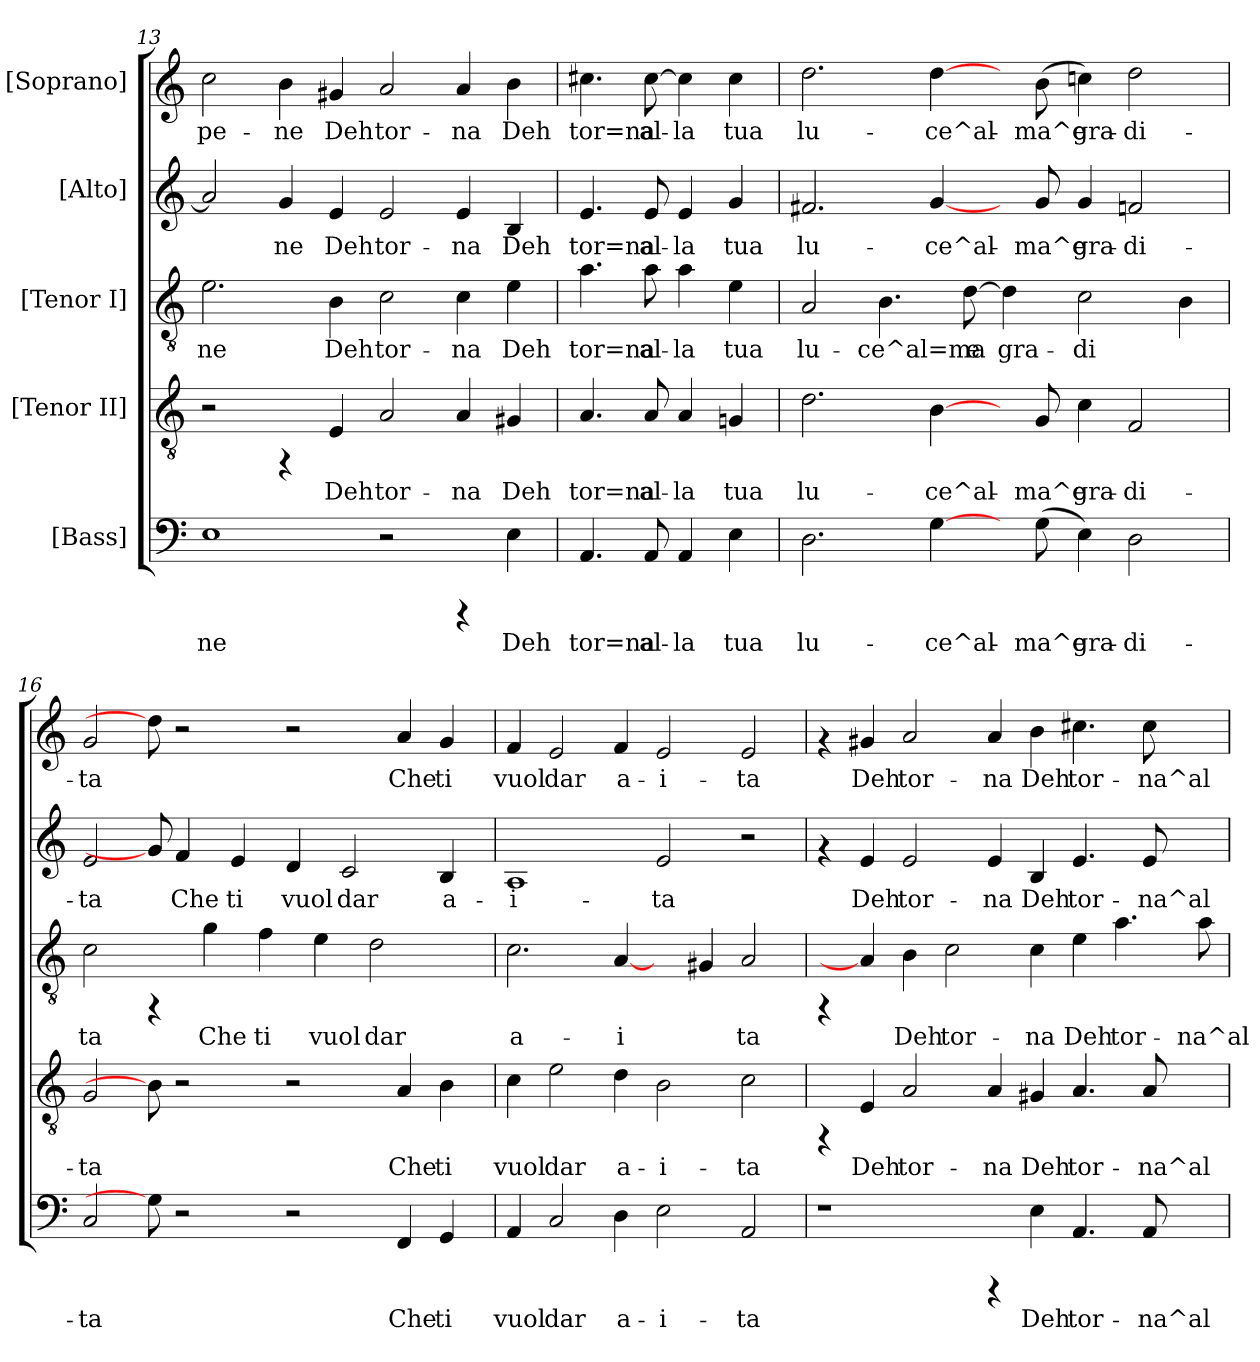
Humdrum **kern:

**kern	**text	**kern	**text	**kern	**text	**kern	**text	**kern	**text
*part5	*part5	*part4	*part4	*part3	*part3	*part2	*part2	*part1	*part1
*staff5	*staff5	*staff4	*staff4	*staff3	*staff3	*staff2	*staff2	*staff1	*staff1
*I"[Bass]	*	*I"[Tenor II]	*	*I"[Tenor I]	*	*I"[Alto]	*	*I"[Soprano]	*
!!LO:PB:g=z
*clefF4	*	*clefGv2	*	*clefGv2	*	*clefG2	*	*clefG2	*
*k[]	*	*k[]	*	*k[]	*	*k[]	*	*k[]	*
*C:	*	*C:	*	*C:	*	*C:	*	*C:	*
=13	=13	=13	=13	=13	=13	=13	=13	=13	=13
!	!LO:LY:b:cj	!	!	!	!LO:LY:b:cj	!	!LO:LY:b:cj	!	!LO:LY:b:cj
1E	-ne	2r	.	2.e\	-ne	2a/]	--	2cc\	pe-
!	!	!	!	!	!	!	!LO:LY:b:cj	!	!LO:LY:b:cj
.	.	4rFF	.	.	.	4g/	-ne	4b\	-ne
!	!	!	!LO:LY:b:cj	!	!LO:LY:b:cj	!	!LO:LY:b:cj	!	!LO:LY:b:cj
.	.	4E/	Deh	4B\	Deh	4e/	Deh	4g#X/	Deh
!	!	!	!LO:LY:b:cj	!	!LO:LY:b:cj	!	!LO:LY:b:cj	!	!LO:LY:b:cj
2r	.	2A/	tor-	2c\	tor-	2e/	tor-	2a/	tor-
!	!	!	!LO:LY:b:cj	!	!LO:LY:b:cj	!	!LO:LY:b:cj	!	!LO:LY:b:cj
4rCCC	.	4A/	-na	4c\	-na	4e/	-na	4a/	-na
!	!LO:LY:b:cj	!	!LO:LY:b:cj	!	!LO:LY:b:cj	!	!LO:LY:b:cj	!	!LO:LY:b:cj
4E\	Deh	4G#X/	Deh	4e\	Deh	4B/	Deh	4b\	Deh
=14	=14	=14	=14	=14	=14	=14	=14	=14	=14
!	!LO:LY:b:cj	!	!LO:LY:b:cj	!	!LO:LY:b:cj	!	!LO:LY:b:cj	!	!LO:LY:b:cj
4.AA/	tor=na	4.A/	tor=na	4.a\	tor=na	4.e/	tor=na	4.cc#X\	tor=na
!	!LO:LY:b:cj	!	!LO:LY:b:cj	!	!LO:LY:b:cj	!	!LO:LY:b:cj	!	!LO:LY:b:cj
8AA/	al-	8A/	al-	8a\	al-	8e/	al-	[<8cc#\	al-
!	!LO:LY:b:cj	!	!LO:LY:b:cj	!	!LO:LY:b:cj	!	!LO:LY:b:cj	!	!LO:LY:b:cj
4AA/	-la	4A/	-la	4a\	-la	4e/	-la	4cc#\]	-la
!	!LO:LY:b:cj	!	!LO:LY:b:cj	!	!LO:LY:b:cj	!	!LO:LY:b:cj	!	!LO:LY:b:cj
4E\	tua	4Gn/	tua	4e\	tua	4g/	tua	4cc#\	tua
=15	=15	=15	=15	=15	=15	=15	=15	=15	=15
!	!LO:LY:b:cj	!	!LO:LY:b:cj	!	!LO:LY:b:cj	!	!LO:LY:b:cj	!	!LO:LY:b:cj
2.D\	lu-	2.d\	lu-	2A/	lu-	2.f#X/	lu-	2.dd\	lu-
!	!	!	!	!	!LO:LY:b:cj	!	!	!	!
.	.	.	.	4.B\	-ce^al=ma	.	.	.	.
!	!LO:LY:b:cj	!	!LO:LY:b:cj	!	!	!	!LO:LY:b:cj	!	!LO:LY:b:cj
[4G\	-ce^al-	[4B\	-ce^al-	.	.	[4g/	-ce^al-	[4dd\	-ce^al-
!	!	!	!	!	!LO:LY:b:cj	!	!	!	!
.	.	.	.	[<8d\	e	.	.	.	.
!	!	!	!	!	!LO:LY:b:cj	!	!	!	!
8ryy	.	8ryy	.	4d\]	gra-	8ryy	.	8ryy	.
!	!LO:LY:b:cj	!	!LO:LY:b:cj	!	!	!	!LO:LY:b:cj	!	!LO:LY:b:cj
(<8G\	-ma^e	8G/	-ma^e	.	.	8g/	-ma^e	(<8b\	-ma^e
!	!LO:LY:b:cj	!	!LO:LY:b:cj	!	!LO:LY:b:cj	!	!LO:LY:b:cj	!	!LO:LY:b:cj
4E\)	gra-	4c\	gra-	2c\	-di-	4g/	gra-	4ccn\)	gra-
!	!LO:LY:b:cj	!	!LO:LY:b:cj	!	!	!	!LO:LY:b:cj	!	!LO:LY:b:cj
2D\	-di-	2F/	-di-	.	.	2fn/	-di-	2dd\	-di-
!	!	!	!	!	!LO:LY:b:cj	!	!	!	!
.	.	.	.	4B\	--	.	.	.	.
=16	=16	=16	=16	=16	=16	=16	=16	=16	=16
!	!LO:LY:b:cj	!	!LO:LY:b:cj	!	!LO:LY:b:cj	!	!LO:LY:b:cj	!	!LO:LY:b:cj
2C/	-ta	2G/	-ta	2c\	-ta	2e/	-ta	2g/	-ta
8G\]	.	8B\]	.	4rFF	.	8g/]	.	8dd\]	.
!	!	!	!	!	!	!	!LO:LY:b:cj	!	!
2r	.	2r	.	.	.	4f/	Che	2r	.
!	!	!	!	!	!LO:LY:b:cj	!	!	!	!
.	.	.	.	4g\	Che	.	.	.	.
!	!	!	!	!	!	!	!LO:LY:b:cj	!	!
.	.	.	.	.	.	4e/	ti	.	.
!	!	!	!	!	!LO:LY:b:cj	!	!	!	!
.	.	.	.	4f\	ti	.	.	.	.
!	!	!	!	!	!	!	!LO:LY:b:cj	!	!
2r	.	2r	.	.	.	4d/	vuol	2r	.
!	!	!	!	!	!LO:LY:b:cj	!	!	!	!
.	.	.	.	4e\	vuol	.	.	.	.
!	!	!	!	!	!	!	!LO:LY:b:cj	!	!
.	.	.	.	.	.	2c/	dar	.	.
!	!	!	!	!	!LO:LY:b:cj	!	!	!	!
.	.	.	.	2d\	dar	.	.	.	.
!	!LO:LY:b:cj	!	!LO:LY:b:cj	!	!	!	!	!	!LO:LY:b:cj
4FF/	Che	4A/	Che	.	.	.	.	4a/	Che
!	!LO:LY:b:cj	!	!LO:LY:b:cj	!	!	!	!LO:LY:b:cj	!	!LO:LY:b:cj
4GG/	ti	4B\	ti	.	.	4B/	a-	4g>/	ti
.	.	.	.	8ryy	.	.	.	.	.
!!LO:PB:g=z
=17	=17	=17	=17	=17	=17	=17	=17	=17	=17
!	!LO:LY:b:cj	!	!LO:LY:b:cj	!	!LO:LY:b:cj	!	!LO:LY:b:cj	!	!LO:LY:b:cj
4AA/	vuol	4c\	vuol	2.c\	a-	1A	-i-	4f/	vuol
!	!LO:LY:b:cj	!	!LO:LY:b:cj	!	!	!	!	!	!LO:LY:b:cj
2C/	dar	2e\	dar	.	.	.	.	2e/	dar
!	!LO:LY:b:cj	!	!LO:LY:b:cj	!	!LO:LY:b:cj	!	!	!	!LO:LY:b:cj
4D\	a-	4d\	a-	[4A/	-i-	.	.	4f/	a-
!	!LO:LY:b:cj	!	!LO:LY:b:cj	!	!	!	!LO:LY:b:cj	!	!LO:LY:b:cj
2E\	-i-	2B\	-i-	4ryy	.	2e/	-ta	2e/	-i-
!	!	!	!	!	!LO:LY:b:cj	!	!	!	!
.	.	.	.	4G#X/	--	.	.	.	.
!	!LO:LY:b:cj	!	!LO:LY:b:cj	!	!LO:LY:b:cj	!	!	!	!LO:LY:b:cj
2AA/	-ta	2c\	-ta	2A/	-ta	2r	.	2e/	-ta
=18	=18	=18	=18	=18	=18	=18	=18	=18	=18
1r	.	4rFF	.	4rFF	.	4rf	.	4rf	.
!	!	!	!LO:LY:b:cj	!	!	!	!LO:LY:b:cj	!	!LO:LY:b:cj
.	.	4E/	Deh	4A/]	.	4e/	Deh	4g#X/	Deh
!	!	!	!LO:LY:b:cj	!	!LO:LY:b:cj	!	!LO:LY:b:cj	!	!LO:LY:b:cj
.	.	2A/	tor-	4B\	Deh	2e/	tor-	2a/	tor-
!	!	!	!	!	!LO:LY:b:cj	!	!	!	!
.	.	.	.	2c\	tor-	.	.	.	.
!	!	!	!LO:LY:b:cj	!	!	!	!LO:LY:b:cj	!	!LO:LY:b:cj
4rCCC	.	4A/	-na	.	.	4e/	-na	4a/	-na
!	!LO:LY:b:cj	!	!LO:LY:b:cj	!	!LO:LY:b:cj	!	!LO:LY:b:cj	!	!LO:LY:b:cj
4E\	Deh	4G#X/	Deh	4c\	-na	4B/	Deh	4b\	Deh
!	!LO:LY:b:cj	!	!LO:LY:b:cj	!	!LO:LY:b:cj	!	!LO:LY:b:cj	!	!LO:LY:b:cj
4.AA/	tor-	4.A/	tor-	4e\	Deh	4.e/	tor-	4.cc#X\	tor-
!	!	!	!	!	!LO:LY:b:cj	!	!	!	!
.	.	.	.	4.a\	tor-	.	.	.	.
!	!LO:LY:b:cj	!	!LO:LY:b:cj	!	!	!	!LO:LY:b:cj	!	!LO:LY:b:cj
8AA/	-na^al-	8A/	-na^al-	.	.	8e/	-na^al-	8cc#\	-na^al-
4ryy	.	4ryy	.	.	.	4ryy	.	4ryy	.
!	!	!	!	!	!LO:LY:b:cj	!	!	!	!
.	.	.	.	8a\	-na^al-	.	.	.	.
=	=	=	=	=	=	=	=	=	=
*-	*-	*-	*-	*-	*-	*-	*-	*-	*-
